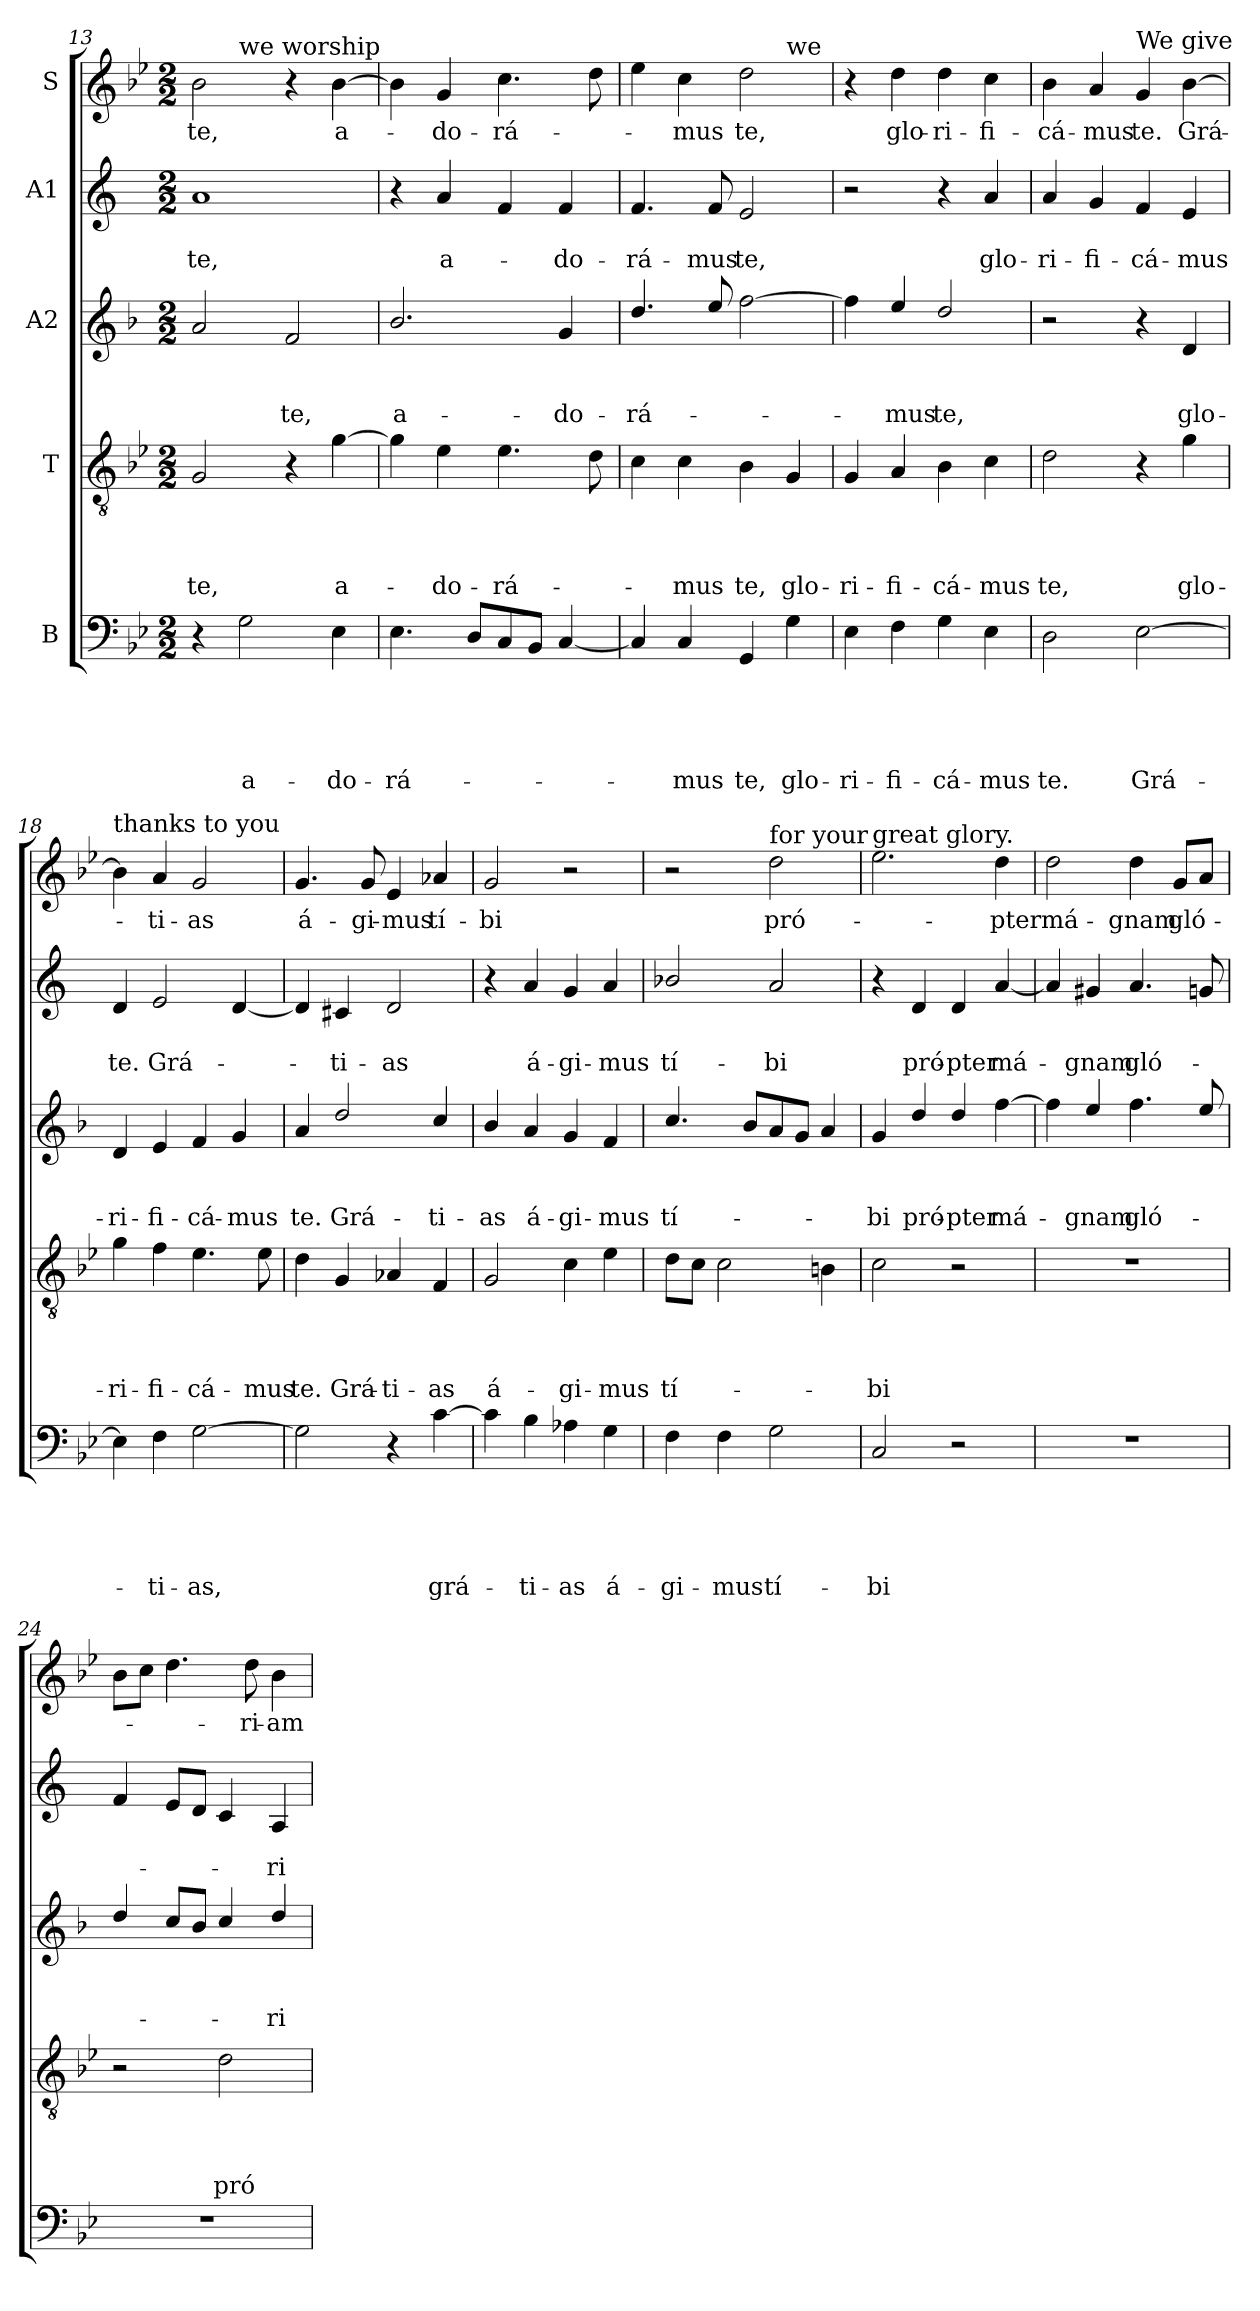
**kern	**text	**text	**text	**text	**text	**kern	**text	**text	**text	**text	**kern	**text	**text	**text	**kern	**text	**text	**kern	**text
*part5	*part5	*part5	*part5	*part5	*part5	*part4	*part4	*part4	*part4	*part4	*part3	*part3	*part3	*part3	*part2	*part2	*part2	*part1	*part1
*staff5	*staff5	*staff5	*staff5	*staff5	*staff5	*staff4	*staff4	*staff4	*staff4	*staff4	*staff3	*staff3	*staff3	*staff3	*staff2	*staff2	*staff2	*staff1	*staff1
*I"B	*	*	*	*	*	*I"T	*	*	*	*	*I"A2	*	*	*	*I"A1	*	*	*I"S	*
*clefF4	*	*	*	*	*	*clefGv2	*	*	*	*	*clefG2	*	*	*	*clefG2	*	*	*clefG2	*
*	*	*	*	*	*	*	*	*	*	*	*ITrd4c7	*	*	*	*ITrd1c2	*	*	*	*
*k[b-e-]	*	*	*	*	*	*k[b-e-]	*	*	*	*	*k[b-e-]	*	*	*	*k[b-e-]	*	*	*k[b-e-]	*
*B-:	*	*	*	*	*	*B-:	*	*	*	*	*B-:	*	*	*	*B-:	*	*	*B-:	*
*M2/2	*	*	*	*	*	*M2/2	*	*	*	*	*M2/2	*	*	*	*M2/2	*	*	*M2/2	*
=13	=13	=13	=13	=13	=13	=13	=13	=13	=13	=13	=13	=13	=13	=13	=13	=13	=13	=13	=13
!	!	!	!	!	!	!	!	!	!	!LO:LY:b	!	!	!	!	!	!	!LO:LY:b	!	!LO:LY:b
*	*	*	*	*	*	*	*	*	*	*	*	*	*	*	*	*	*	*^	*
4r	.	.	.	.	.	2G/	.	.	.	te,	2d/	.	.	.	1g	.	te,	2b-\	4ryy	te,
!	!	!	!	!	!	!	!	!	!	!	!	!	!	!	!	!	!	!	!LO:TX:a:t=we worship	!
!	!	!	!	!	!LO:LY:b	!	!	!	!	!	!	!	!	!	!	!	!	!	!	!
2G\	.	.	.	.	a-	.	.	.	.	.	.	.	.	.	.	.	.	.	2.ryy	.
!	!	!	!	!	!	!	!	!	!	!	!	!	!	!LO:LY:b	!	!	!	!	!	!
.	.	.	.	.	.	4r	.	.	.	.	2B-/	.	.	te,	.	.	.	4r	.	.
!	!	!	!	!	!LO:LY:b	!	!	!	!	!LO:LY:b	!	!	!	!	!	!	!	!	!	!LO:LY:b
4E-\	.	.	.	.	-do-	[4g\	.	.	.	a-	.	.	.	.	.	.	.	[4b-\	.	a-
=14	=14	=14	=14	=14	=14	=14	=14	=14	=14	=14	=14	=14	=14	=14	=14	=14	=14	=14	=14	=14
!	!	!	!	!	!	!	!	!	!	!	!	!	!	!	!	!	!	!LO:TX:a:t=you,	!	!
!	!	!	!	!	!LO:LY:b	!	!	!	!	!	!	!	!	!LO:LY:b	!	!	!	!	!	!
*	*	*	*	*	*	*	*	*	*	*	*	*	*	*	*	*	*	*v	*v	*
4.E-\	.	.	.	.	-rá-	4g\]	.	.	.	.	2.e-/	.	.	a-	4r	.	.	4b-\]	.
!	!	!	!	!	!	!	!	!	!	!LO:LY:b	!	!	!	!	!	!	!LO:LY:b	!	!LO:LY:b
.	.	.	.	.	.	4e-\	.	.	.	-do-	.	.	.	.	4g/	.	a-	4g/	-do-
8D/L	.	.	.	.	.	.	.	.	.	.	.	.	.	.	.	.	.	.	.
!	!	!	!	!	!	!	!	!	!	!LO:LY:b	!	!	!	!	!	!	!	!	!LO:LY:b
8C/	.	.	.	.	.	4.e-\	.	.	.	-rá-	.	.	.	.	4e-/	.	.	4.cc\	-rá-
8BB-/J	.	.	.	.	.	.	.	.	.	.	.	.	.	.	.	.	.	.	.
!	!	!	!	!	!	!	!	!	!	!	!	!	!	!LO:LY:b	!	!	!LO:LY:b	!	!
[4C/	.	.	.	.	.	.	.	.	.	.	4c/	.	.	-do-	4e-/	.	-do-	.	.
.	.	.	.	.	.	8d\	.	.	.	.	.	.	.	.	.	.	.	8dd\	.
=15	=15	=15	=15	=15	=15	=15	=15	=15	=15	=15	=15	=15	=15	=15	=15	=15	=15	=15	=15
!	!	!	!	!	!	!	!	!	!	!	!	!	!	!LO:LY:b	!	!	!LO:LY:b	!	!
*	*	*	*	*	*	*	*	*	*	*	*	*	*	*	*	*	*	*^	*
4C/]	.	.	.	.	.	4c\	.	.	.	.	4.g/	.	.	-rá-	4.e-/	.	-rá-	4ee-\	2.ryy	.
!	!	!	!	!	!LO:LY:b	!	!	!	!	!LO:LY:b	!	!	!	!	!	!	!	!	!	!LO:LY:b
4C/	.	.	.	.	-mus	4c\	.	.	.	-mus	.	.	.	.	.	.	.	4cc\	.	-mus
!	!	!	!	!	!	!	!	!	!	!	!	!	!	!	!	!	!LO:LY:b	!	!	!
.	.	.	.	.	.	.	.	.	.	.	8a/	.	.	.	8e-/	.	-mus	.	.	.
!	!	!	!	!	!LO:LY:b	!	!	!	!	!LO:LY:b	!	!	!	!	!	!	!LO:LY:b	!	!	!LO:LY:b
4GG/	.	.	.	.	te,	4B-\	.	.	.	te,	[2b-\	.	.	.	2d/	.	te,	2dd\	.	te,
!	!	!	!	!	!	!	!	!	!	!	!	!	!	!	!	!	!	!	!LO:TX:a:t=we	!
!	!	!	!	!	!LO:LY:b	!	!	!	!	!LO:LY:b	!	!	!	!	!	!	!	!	!	!
4G\	.	.	.	.	glo-	4G/	.	.	.	glo-	.	.	.	.	.	.	.	.	4ryy	.
=16	=16	=16	=16	=16	=16	=16	=16	=16	=16	=16	=16	=16	=16	=16	=16	=16	=16	=16	=16	=16
!	!	!	!	!	!	!	!	!	!	!	!	!	!	!	!	!	!	!LO:TX:a:t=glorify you.	!	!
!	!	!	!	!	!LO:LY:b	!	!	!	!	!LO:LY:b	!	!	!	!	!	!	!	!	!	!
*	*	*	*	*	*	*	*	*	*	*	*	*	*	*	*	*	*	*v	*v	*
4E-\	.	.	.	.	-ri-	4G/	.	.	.	-ri-	4b-\]	.	.	.	2r	.	.	4r	.
!	!	!	!	!	!LO:LY:b	!	!	!	!	!LO:LY:b	!	!	!	!LO:LY:b	!	!	!	!	!LO:LY:b
4F\	.	.	.	.	-fi-	4A/	.	.	.	-fi-	4a/	.	.	-mus	.	.	.	4dd\	glo-
!	!	!	!	!	!LO:LY:b	!	!	!	!	!LO:LY:b	!	!	!	!LO:LY:b	!	!	!	!	!LO:LY:b
4G\	.	.	.	.	-cá-	4B-\	.	.	.	-cá-	2g/	.	.	te,	4r	.	.	4dd\	-ri-
!	!	!	!	!	!LO:LY:b	!	!	!	!	!LO:LY:b	!	!	!	!	!	!	!LO:LY:b	!	!LO:LY:b
4E-\	.	.	.	.	-mus	4c\	.	.	.	-mus	.	.	.	.	4g/	.	glo-	4cc\	-fi-
!!LO:PB:g=z
=17	=17	=17	=17	=17	=17	=17	=17	=17	=17	=17	=17	=17	=17	=17	=17	=17	=17	=17	=17
!	!	!	!	!	!LO:LY:b	!	!	!	!	!LO:LY:b	!	!	!	!	!	!	!LO:LY:b	!	!LO:LY:b
2D\	.	.	.	.	te.	2d\	.	.	.	te,	2r	.	.	.	4g/	.	-ri-	4b-\	-cá-
!	!	!	!	!	!	!	!	!	!	!	!	!	!	!	!	!	!LO:LY:b	!	!LO:LY:b
.	.	.	.	.	.	.	.	.	.	.	.	.	.	.	4f/	.	-fi-	4a/	-mus
!	!	!	!	!	!	!	!	!	!	!	!	!	!	!	!	!	!	!LO:TX:a:t=We give	!
!	!	!	!	!	!LO:LY:b	!	!	!	!	!	!	!	!	!	!	!	!LO:LY:b	!	!LO:LY:b
[2E-\	.	.	.	.	Grá-	4r	.	.	.	.	4r	.	.	.	4e-/	.	-cá-	4g/	te.
!	!	!	!	!	!	!	!	!	!	!LO:LY:b	!	!	!	!LO:LY:b	!	!	!LO:LY:b	!	!LO:LY:b
.	.	.	.	.	.	4g\	.	.	.	glo-	4G/	.	.	glo-	4d/	.	-mus	[4b-\	Grá-
=18	=18	=18	=18	=18	=18	=18	=18	=18	=18	=18	=18	=18	=18	=18	=18	=18	=18	=18	=18
!	!	!	!	!	!	!	!	!	!	!	!	!	!	!	!	!	!	!LO:TX:a:t=thanks to you	!
!	!	!	!	!	!	!	!	!	!	!LO:LY:b	!	!	!	!LO:LY:b	!	!	!LO:LY:b	!	!
4E-\]	.	.	.	.	.	4g\	.	.	.	-ri-	4G/	.	.	-ri-	4c/	.	te.	4b-\]	.
!	!	!	!	!	!LO:LY:b	!	!	!	!	!LO:LY:b	!	!	!	!LO:LY:b	!	!	!LO:LY:b	!	!LO:LY:b
4F\	.	.	.	.	-ti-	4f\	.	.	.	-fi-	4A/	.	.	-fi-	2d/	.	Grá-	4a/	-ti-
!	!	!	!	!	!LO:LY:b	!	!	!	!	!LO:LY:b	!	!	!	!LO:LY:b	!	!	!	!	!LO:LY:b
[2G\	.	.	.	.	-as,	4.e-\	.	.	.	-cá-	4B-/	.	.	-cá-	.	.	.	2g/	-as
!	!	!	!	!	!	!	!	!	!	!	!	!	!	!LO:LY:b	!	!	!	!	!
.	.	.	.	.	.	.	.	.	.	.	4c/	.	.	-mus	[4c/	.	.	.	.
!	!	!	!	!	!	!	!	!	!	!LO:LY:b	!	!	!	!	!	!	!	!	!
.	.	.	.	.	.	8e-\	.	.	.	-mus	.	.	.	.	.	.	.	.	.
=19	=19	=19	=19	=19	=19	=19	=19	=19	=19	=19	=19	=19	=19	=19	=19	=19	=19	=19	=19
!	!	!	!	!	!	!	!	!	!	!LO:LY:b	!	!	!	!LO:LY:b	!	!	!	!	!LO:LY:b
2G\]	.	.	.	.	.	4d\	.	.	.	te.	4d/	.	.	te.	4c/]	.	.	4.g/	á-
!	!	!	!	!	!	!	!	!	!	!LO:LY:b	!	!	!	!LO:LY:b	!	!	!LO:LY:b	!	!
.	.	.	.	.	.	4G/	.	.	.	Grá-	2g/	.	.	Grá-	4Bn/	.	-ti-	.	.
!	!	!	!	!	!	!	!	!	!	!	!	!	!	!	!	!	!	!	!LO:LY:b
.	.	.	.	.	.	.	.	.	.	.	.	.	.	.	.	.	.	8g/	-gi-
!	!	!	!	!	!	!	!	!	!	!LO:LY:b	!	!	!	!	!	!	!LO:LY:b	!	!LO:LY:b
4r	.	.	.	.	.	4A-X/	.	.	.	-ti-	.	.	.	.	2c/	.	-as	4e-/	-mus
!	!	!	!	!	!LO:LY:b	!	!	!	!	!LO:LY:b	!	!	!	!LO:LY:b	!	!	!	!	!LO:LY:b
[4c\	.	.	.	.	grá-	4F/	.	.	.	-as	4f/	.	.	-ti-	.	.	.	4a-X/	tí-
=20	=20	=20	=20	=20	=20	=20	=20	=20	=20	=20	=20	=20	=20	=20	=20	=20	=20	=20	=20
!	!	!	!	!	!	!	!	!	!	!LO:LY:b	!	!	!	!LO:LY:b	!	!	!	!	!LO:LY:b
4c\]	.	.	.	.	.	2G/	.	.	.	á-	4e-/	.	.	-as	4r	.	.	2g/	-bi
!	!	!	!	!	!LO:LY:b	!	!	!	!	!	!	!	!	!LO:LY:b	!	!	!LO:LY:b	!	!
4B-\	.	.	.	.	-ti-	.	.	.	.	.	4d/	.	.	á-	4g/	.	á-	.	.
!	!	!	!	!	!LO:LY:b	!	!	!	!	!LO:LY:b	!	!	!	!LO:LY:b	!	!	!LO:LY:b	!	!
4A-X\	.	.	.	.	-as	4c\	.	.	.	-gi-	4c/	.	.	-gi-	4f/	.	-gi-	2r	.
!	!	!	!	!	!LO:LY:b	!	!	!	!	!LO:LY:b	!	!	!	!LO:LY:b	!	!	!LO:LY:b	!	!
4G\	.	.	.	.	á-	4e-\	.	.	.	-mus	4B-/	.	.	-mus	4g/	.	-mus	.	.
=21	=21	=21	=21	=21	=21	=21	=21	=21	=21	=21	=21	=21	=21	=21	=21	=21	=21	=21	=21
!	!	!	!	!	!LO:LY:b	!	!	!	!	!LO:LY:b	!	!	!	!LO:LY:b	!	!	!LO:LY:b	!	!
4F\	.	.	.	.	-gi-	8d\L	.	.	.	tí-	4.f/	.	.	tí-	2a-X/	.	tí-	2r	.
.	.	.	.	.	.	8c\J	.	.	.	.	.	.	.	.	.	.	.	.	.
!	!	!	!	!	!LO:LY:b	!	!	!	!	!	!	!	!	!	!	!	!	!	!
4F\	.	.	.	.	-mus	2c\	.	.	.	.	.	.	.	.	.	.	.	.	.
.	.	.	.	.	.	.	.	.	.	.	8e-/L	.	.	.	.	.	.	.	.
!	!	!	!	!	!	!	!	!	!	!	!	!	!	!	!	!	!	!LO:TX:a:t=for your	!
!	!	!	!	!	!LO:LY:b	!	!	!	!	!	!	!	!	!	!	!	!LO:LY:b	!	!LO:LY:b
2G\	.	.	.	.	tí-	.	.	.	.	.	8d/	.	.	.	2g/	.	-bi	2dd\	pró-
.	.	.	.	.	.	.	.	.	.	.	8c/J	.	.	.	.	.	.	.	.
.	.	.	.	.	.	4Bn\	.	.	.	.	4d/	.	.	.	.	.	.	.	.
!!LO:LB:g=z
=22	=22	=22	=22	=22	=22	=22	=22	=22	=22	=22	=22	=22	=22	=22	=22	=22	=22	=22	=22
!	!	!	!	!	!	!	!	!	!	!	!	!	!	!	!	!	!	!LO:TX:a:t=great glory.	!
!	!	!	!	!	!LO:LY:b	!	!	!	!	!LO:LY:b	!	!	!	!LO:LY:b	!	!	!	!	!
2C/	.	.	.	.	-bi	2c\	.	.	.	-bi	4c/	.	.	-bi	4r	.	.	2.ee-\	.
!	!	!	!	!	!	!	!	!	!	!	!	!	!	!LO:LY:b	!	!	!LO:LY:b	!	!
.	.	.	.	.	.	.	.	.	.	.	4g/	.	.	pró-	4c/	.	pró-	.	.
!	!	!	!	!	!	!	!	!	!	!	!	!	!	!LO:LY:b	!	!	!LO:LY:b	!	!
2r	.	.	.	.	.	2r	.	.	.	.	4g/	.	.	-pter	4c/	.	-pter	.	.
!	!	!	!	!	!	!	!	!	!	!	!	!	!	!LO:LY:b	!	!	!LO:LY:b	!	!LO:LY:b
.	.	.	.	.	.	.	.	.	.	.	[4b-\	.	.	má-	[4g/	.	má-	4dd\	-pter
=23	=23	=23	=23	=23	=23	=23	=23	=23	=23	=23	=23	=23	=23	=23	=23	=23	=23	=23	=23
!	!	!	!	!	!	!	!	!	!	!	!	!	!	!	!	!	!	!	!LO:LY:b
1r	.	.	.	.	.	1r	.	.	.	.	4b-\]	.	.	.	4g/]	.	.	2dd\	má-
!	!	!	!	!	!	!	!	!	!	!	!	!	!	!LO:LY:b	!	!	!LO:LY:b	!	!
.	.	.	.	.	.	.	.	.	.	.	4a/	.	.	-gnam	4f#X/	.	-gnam	.	.
!	!	!	!	!	!	!	!	!	!	!	!	!	!	!LO:LY:b	!	!	!LO:LY:b	!	!LO:LY:b
.	.	.	.	.	.	.	.	.	.	.	4.b-\	.	.	gló-	4.g/	.	gló-	4dd\	-gnam
!	!	!	!	!	!	!	!	!	!	!	!	!	!	!	!	!	!	!	!LO:LY:b
.	.	.	.	.	.	.	.	.	.	.	.	.	.	.	.	.	.	8g/L	gló-
.	.	.	.	.	.	.	.	.	.	.	8a/	.	.	.	8f/	.	.	8a/J	.
=24	=24	=24	=24	=24	=24	=24	=24	=24	=24	=24	=24	=24	=24	=24	=24	=24	=24	=24	=24
1r	.	.	.	.	.	2r	.	.	.	.	4g/	.	.	.	4e-/	.	.	8b-\L	.
.	.	.	.	.	.	.	.	.	.	.	.	.	.	.	.	.	.	8cc\J	.
.	.	.	.	.	.	.	.	.	.	.	8f/L	.	.	.	8d/L	.	.	4.dd\	.
.	.	.	.	.	.	.	.	.	.	.	8e-/J	.	.	.	8c/J	.	.	.	.
!	!	!	!	!	!	!	!	!	!	!LO:LY:b	!	!	!	!	!	!	!	!	!
.	.	.	.	.	.	2d\	.	.	.	pró-	4f/	.	.	.	4B-/	.	.	.	.
!	!	!	!	!	!	!	!	!	!	!	!	!	!	!	!	!	!	!	!LO:LY:b
.	.	.	.	.	.	.	.	.	.	.	.	.	.	.	.	.	.	8dd\	-ri-
!	!	!	!	!	!	!	!	!	!	!	!	!	!	!LO:LY:b	!	!	!LO:LY:b	!	!LO:LY:b
.	.	.	.	.	.	.	.	.	.	.	4g/	.	.	-ri-	4G/	.	-ri-	4b-\	-am
=	=	=	=	=	=	=	=	=	=	=	=	=	=	=	=	=	=	=	=
*-	*-	*-	*-	*-	*-	*-	*-	*-	*-	*-	*-	*-	*-	*-	*-	*-	*-	*-	*-
